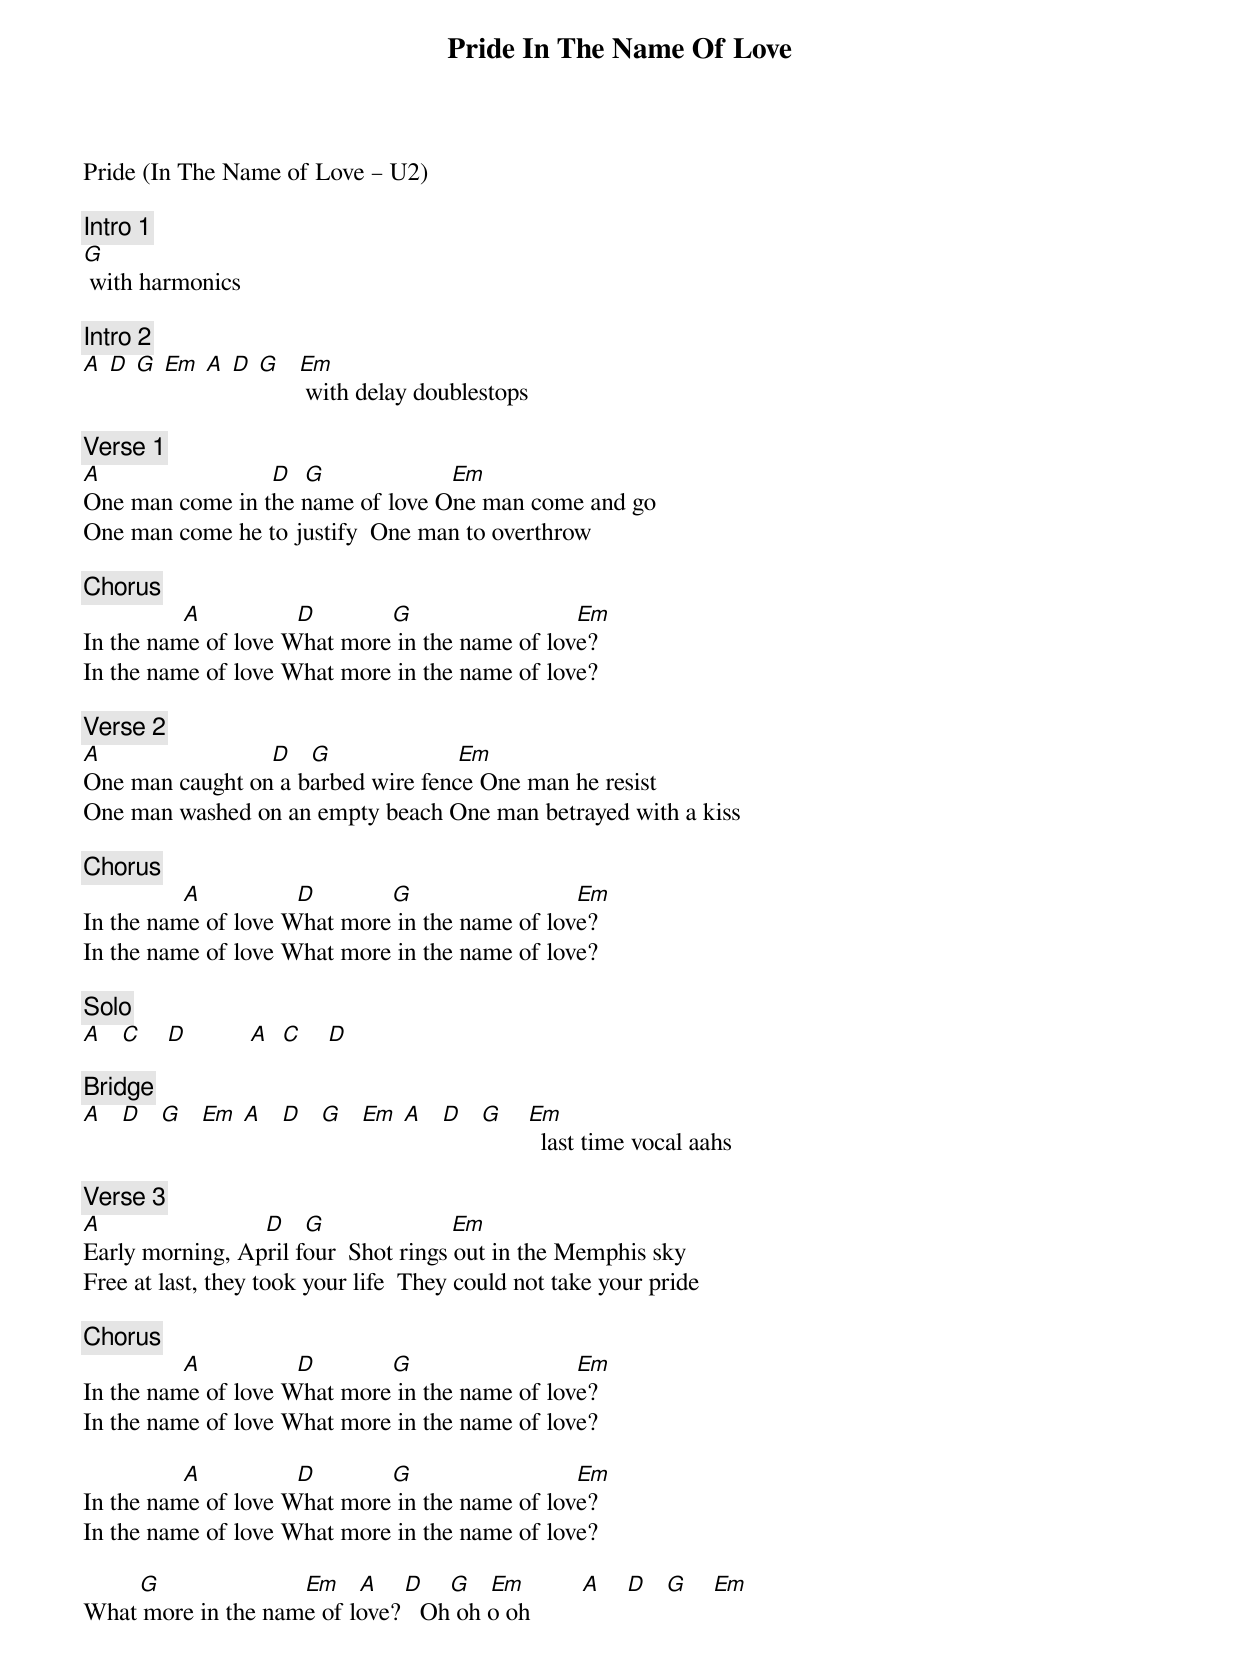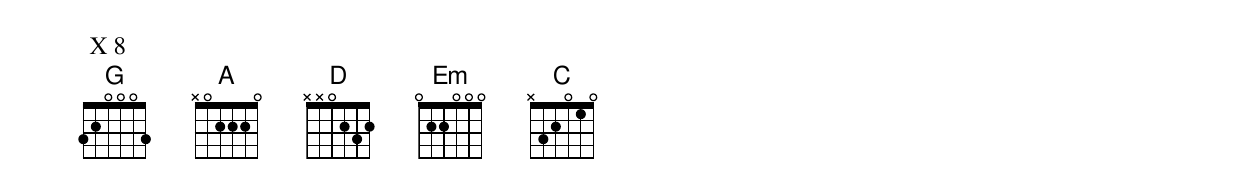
{title: Pride In The Name Of Love}
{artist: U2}
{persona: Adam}
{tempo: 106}
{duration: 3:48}
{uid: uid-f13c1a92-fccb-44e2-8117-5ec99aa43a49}
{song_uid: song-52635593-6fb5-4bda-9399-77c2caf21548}



Pride (In The Name of Love – U2)

{comment: Intro 1}
[G]	with harmonics

{comment: Intro 2}
[A] [D] [G] [Em]	[A] [D] [G]	  [Em]	with delay doublestops

{comment: Verse 1}
[A]                        			[D]		[G]                  		[Em]
One man come in the name of love	One man come and go
One man come he to justify		One man to overthrow

{comment: Chorus}
           	    [A]       	       [D]		         	[G]                    		    [Em]
In the name of love	What more in the name of love?
In the name of love	What more in the name of love?

{comment: Verse 2}
[A]                        			[D]			[G]                  		[Em]
One man caught on a barbed wire fence	One man he resist
One man washed on an empty beach	One man betrayed with a kiss

{comment: Chorus}
           	    [A]       	       [D]		         	[G]                    		    [Em]
In the name of love	What more in the name of love?
In the name of love	What more in the name of love?

{comment: Solo}
[A]   [C]    [D]          [A]	 [C]    [D]

{comment: Bridge}
[A]   [D]   [G]   [Em]	[A]   [D]   [G]   [Em]	[A]   [D]   [G]	   [Em]		last time vocal aahs

{comment: Verse 3}
[A]                        		[D]			[G]                  		[Em]
Early morning, April four		Shot rings out in the Memphis sky
Free at last, they took your life		They could not take your pride

{comment: Chorus}
           	    [A]       	       [D]		         	[G]                    		    [Em]
In the name of love	What more in the name of love?
In the name of love	What more in the name of love?

           	    [A]       	       [D]		         	[G]                    		    [Em]
In the name of love	What more in the name of love?
In the name of love	What more in the name of love?

         [G]                    			[Em] 		[A]    [D]    [G]   [Em]         [A]    [D]   [G]    [Em]
What more in the name of love?			Oh oh o oh


 X 8
